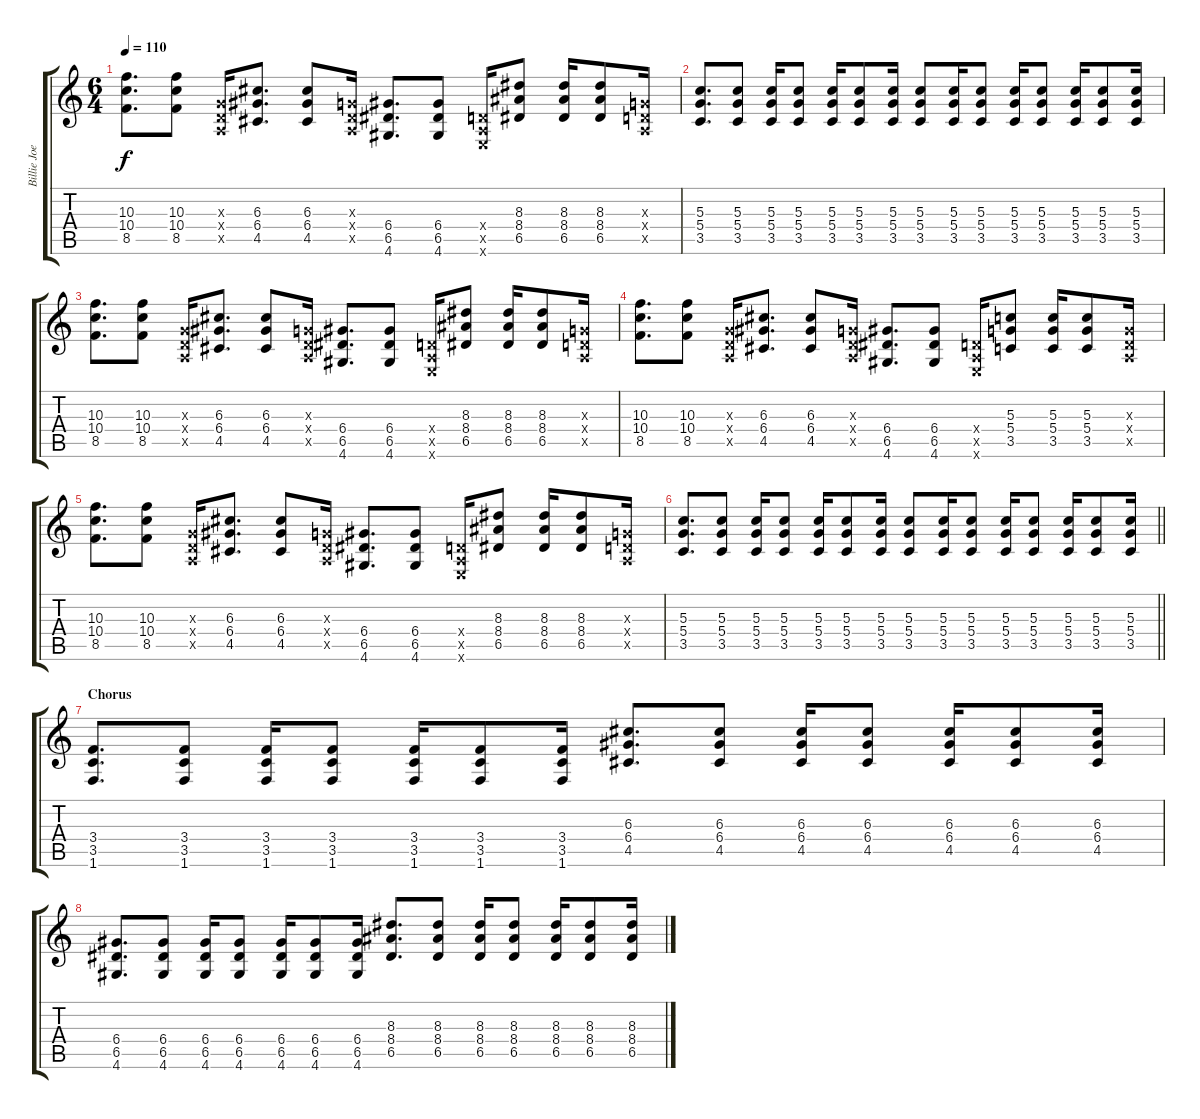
\track ("Billie Joe Armstrong (Lead Guitar)" "Billie Joe") {instrument distortionguitar}
\staff {score tabs}
\tuning (E4 B3 G3 D3 A2 E2) {hide}
\ts (6 4)
\tempo 110
\clef g2
\ks c
(10.3 10.4 8.5).8{d dy f} (10.3 10.4 8.5).8 (0.3{x} 0.4{x} 0.5{x}).16 (6.3 6.4 4.5).8{d} (6.3 6.4 4.5).8 (0.3{x} 0.4{x} 0.5{x}).16 (6.4 6.5 4.6).8{d} (6.4 6.5 4.6).8 (0.4{x} 0.5{x} 0.6{x}).16 (8.3 8.4 6.5).8 (8.3 8.4 6.5).16 (8.3 8.4 6.5).8 (0.3{x} 0.4{x} 0.5{x}).16 |
(5.3 5.4 3.5).8{d} (5.3 5.4 3.5).8 (5.3 5.4 3.5).16 (5.3 5.4 3.5).8 (5.3 5.4 3.5).16 (5.3 5.4 3.5).8 (5.3 5.4 3.5).16 (5.3 5.4 3.5).8 (5.3 5.4 3.5).16 (5.3 5.4 3.5).8 (5.3 5.4 3.5).16 (5.3 5.4 3.5).8 (5.3 5.4 3.5).16 (5.3 5.4 3.5).8 (5.3 5.4 3.5).16 |
(10.3 10.4 8.5).8{d} (10.3 10.4 8.5).8 (0.3{x} 0.4{x} 0.5{x}).16 (6.3 6.4 4.5).8{d} (6.3 6.4 4.5).8 (0.3{x} 0.4{x} 0.5{x}).16 (6.4 6.5 4.6).8{d} (6.4 6.5 4.6).8 (0.4{x} 0.5{x} 0.6{x}).16 (8.3 8.4 6.5).8 (8.3 8.4 6.5).16 (8.3 8.4 6.5).8 (0.3{x} 0.4{x} 0.5{x}).16 |
(10.3 10.4 8.5).8{d} (10.3 10.4 8.5).8 (0.3{x} 0.4{x} 0.5{x}).16 (6.3 6.4 4.5).8{d} (6.3 6.4 4.5).8 (0.3{x} 0.4{x} 0.5{x}).16 (6.4 6.5 4.6).8{d} (6.4 6.5 4.6).8 (0.4{x} 0.5{x} 0.6{x}).16 (5.3 5.4 3.5).8 (5.3 5.4 3.5).16 (5.3 5.4 3.5).8 (0.3{x} 0.4{x} 0.5{x}).16 |
(10.3 10.4 8.5).8{d} (10.3 10.4 8.5).8 (0.3{x} 0.4{x} 0.5{x}).16 (6.3 6.4 4.5).8{d} (6.3 6.4 4.5).8 (0.3{x} 0.4{x} 0.5{x}).16 (6.4 6.5 4.6).8{d} (6.4 6.5 4.6).8 (0.4{x} 0.5{x} 0.6{x}).16 (8.3 8.4 6.5).8 (8.3 8.4 6.5).16 (8.3 8.4 6.5).8 (0.3{x} 0.4{x} 0.5{x}).16 |
\barLineRight lightlight
(5.3 5.4 3.5).8{d} (5.3 5.4 3.5).8 (5.3 5.4 3.5).16 (5.3 5.4 3.5).8 (5.3 5.4 3.5).16 (5.3 5.4 3.5).8 (5.3 5.4 3.5).16 (5.3 5.4 3.5).8 (5.3 5.4 3.5).16 (5.3 5.4 3.5).8 (5.3 5.4 3.5).16 (5.3 5.4 3.5).8 (5.3 5.4 3.5).16 (5.3 5.4 3.5).8 (5.3 5.4 3.5).16 |
\section ("" "Chorus")
(3.4 3.5 1.6).8{d} (3.4 3.5 1.6).8 (3.4 3.5 1.6).16 (3.4 3.5 1.6).8 (3.4 3.5 1.6).16 (3.4 3.5 1.6).8 (3.4 3.5 1.6).16 (6.3 6.4 4.5).8{d} (6.3 6.4 4.5).8 (6.3 6.4 4.5).16 (6.3 6.4 4.5).8 (6.3 6.4 4.5).16 (6.3 6.4 4.5).8 (6.3 6.4 4.5).16 |
(6.4 6.5 4.6).8{d} (6.4 6.5 4.6).8 (6.4 6.5 4.6).16 (6.4 6.5 4.6).8 (6.4 6.5 4.6).16 (6.4 6.5 4.6).8 (6.4 6.5 4.6).16 (8.3 8.4 6.5).8{d} (8.3 8.4 6.5).8 (8.3 8.4 6.5).16 (8.3 8.4 6.5).8 (8.3 8.4 6.5).16 (8.3 8.4 6.5).8 (8.3 8.4 6.5).16
